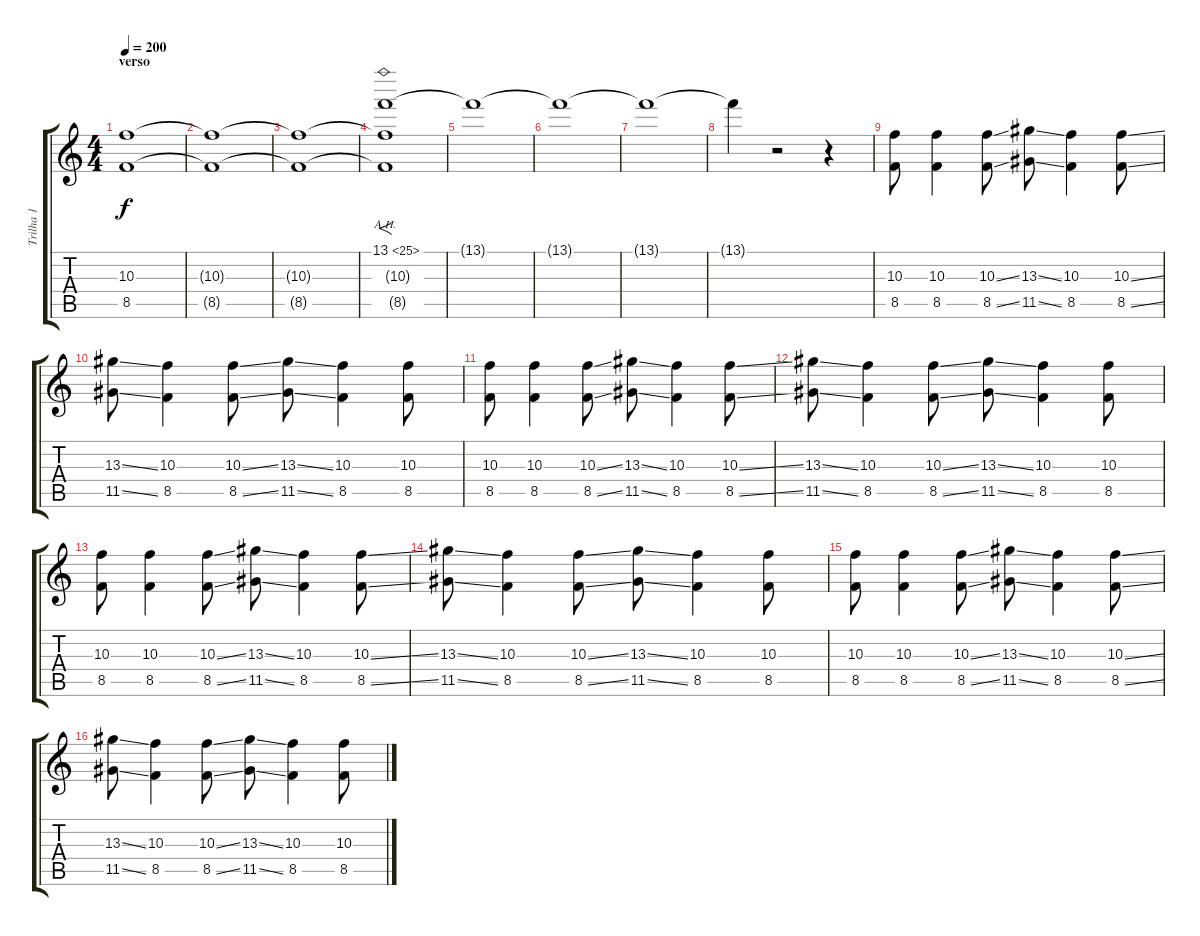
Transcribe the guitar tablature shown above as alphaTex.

\track ("Trilha 1" "Trilha 1") {instrument overdrivenguitar}
\staff {score tabs}
\tuning (E4 B3 G3 D3 A2 E2) {hide}
\ts (4 4)
\section ("" "verso")
\tempo 200
\clef g2
\ks c
(10.3 8.5).1{dy f} |
(10.3{t} 8.5{t}).1 |
(10.3{t} 8.5{t}).1 |
(13.1{ah 12} 10.3{t} 8.5{t}).1{f} |
13.1{t}.1 |
13.1{t}.1 |
13.1{t}.1 |
13.1{t}.4 r.2 r.4 |
(10.3 8.5).8 (10.3 8.5).4 (10.3{ss} 8.5{ss}).8 (13.3{ss} 11.5{ss}).8 (10.3 8.5).4 (10.3{ss} 8.5{ss}).8 |
(13.3{ss} 11.5{ss}).8 (10.3 8.5).4 (10.3{ss} 8.5{ss}).8 (13.3{ss} 11.5{ss}).8 (10.3 8.5).4 (10.3 8.5).8 |
(10.3 8.5).8 (10.3 8.5).4 (10.3{ss} 8.5{ss}).8 (13.3{ss} 11.5{ss}).8 (10.3 8.5).4 (10.3{ss} 8.5{ss}).8 |
(13.3{ss} 11.5{ss}).8 (10.3 8.5).4 (10.3{ss} 8.5{ss}).8 (13.3{ss} 11.5{ss}).8 (10.3 8.5).4 (10.3 8.5).8 |
(10.3 8.5).8 (10.3 8.5).4 (10.3{ss} 8.5{ss}).8 (13.3{ss} 11.5{ss}).8 (10.3 8.5).4 (10.3{ss} 8.5{ss}).8 |
(13.3{ss} 11.5{ss}).8 (10.3 8.5).4 (10.3{ss} 8.5{ss}).8 (13.3{ss} 11.5{ss}).8 (10.3 8.5).4 (10.3 8.5).8 |
(10.3 8.5).8 (10.3 8.5).4 (10.3{ss} 8.5{ss}).8 (13.3{ss} 11.5{ss}).8 (10.3 8.5).4 (10.3{ss} 8.5{ss}).8 |
(13.3{ss} 11.5{ss}).8 (10.3 8.5).4 (10.3{ss} 8.5{ss}).8 (13.3{ss} 11.5{ss}).8 (10.3 8.5).4 (10.3 8.5).8
